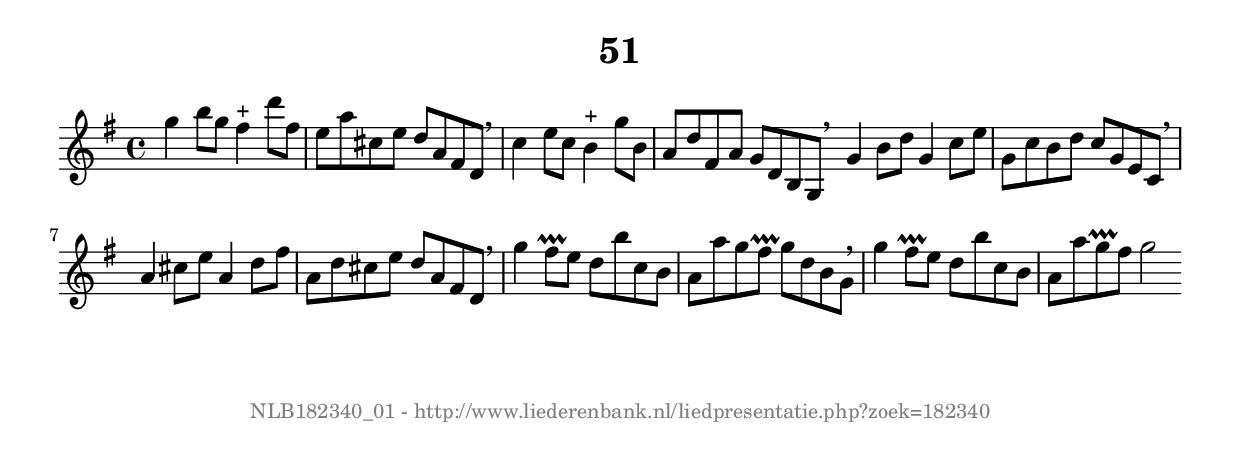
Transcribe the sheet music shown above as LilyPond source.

%
% produced by wce2krn 1.64 (7 June 2014)
%
\version"2.16"
#(append! paper-alist '(("long" . (cons (* 210 mm) (* 2000 mm)))))
#(set-default-paper-size "long")
sb = {\breathe}
mBreak = {\breathe }
bBreak = {\breathe }
x = {\once\override NoteHead #'style = #'cross }
gl=\glissando
itime={\override Staff.TimeSignature #'stencil = ##f }
ficta = {\once\set suggestAccidentals = ##t}
fine = {\once\override Score.RehearsalMark #'self-alignment-X = #1 \mark \markup {\italic{Fine}}}
dc = {\once\override Score.RehearsalMark #'self-alignment-X = #1 \mark \markup {\italic{D.C.}}}
dcf = {\once\override Score.RehearsalMark #'self-alignment-X = #1 \mark \markup {\italic{D.C. al Fine}}}
dcc = {\once\override Score.RehearsalMark #'self-alignment-X = #1 \mark \markup {\italic{D.C. al Coda}}}
ds = {\once\override Score.RehearsalMark #'self-alignment-X = #1 \mark \markup {\italic{D.S.}}}
dsf = {\once\override Score.RehearsalMark #'self-alignment-X = #1 \mark \markup {\italic{D.S. al Fine}}}
dsc = {\once\override Score.RehearsalMark #'self-alignment-X = #1 \mark \markup {\italic{D.S. al Coda}}}
pv = {\set Score.repeatCommands = #'((volta "1"))}
sv = {\set Score.repeatCommands = #'((volta "2"))}
tv = {\set Score.repeatCommands = #'((volta "3"))}
qv = {\set Score.repeatCommands = #'((volta "4"))}
xv = {\set Score.repeatCommands = #'((volta #f))}
\header{ tagline = ""
title = "51"
}
\score {{
\key g \major
\relative g'
{
\set melismaBusyProperties = #'()
\time 4/4
\tempo 4=120
\override Score.MetronomeMark #'transparent = ##t
\override Score.RehearsalMark #'break-visibility = #(vector #t #t #f)
g'4 b8 g fis4^"+" d'8 fis, e a cis, e d a fis d \sb c'4 e8 c b4^"+" g'8 b, a d fis, a g d b g \bar ":|:" \bBreak
g'4 b8 d g,4 c8 e g, c b d c g e c \sb a'4 cis8 e a,4 d8 fis a, d cis e d a fis d \mBreak \bar "|"
g'4 fis8^\prallprall e d b'c, b a a'g fis^\prallprall g d b g \sb g'4 fis8^\prallprall e d b'c, b a a'g^\prallprall fis g2 \bar ":|:"
 }}
 \midi { }
 \layout {
            indent = 0.0\cm
}
}
\markup { \vspace #0 } \markup { \with-color #grey \fill-line { \center-column { \smaller "NLB182340_01 - http://www.liederenbank.nl/liedpresentatie.php?zoek=182340" } } }
